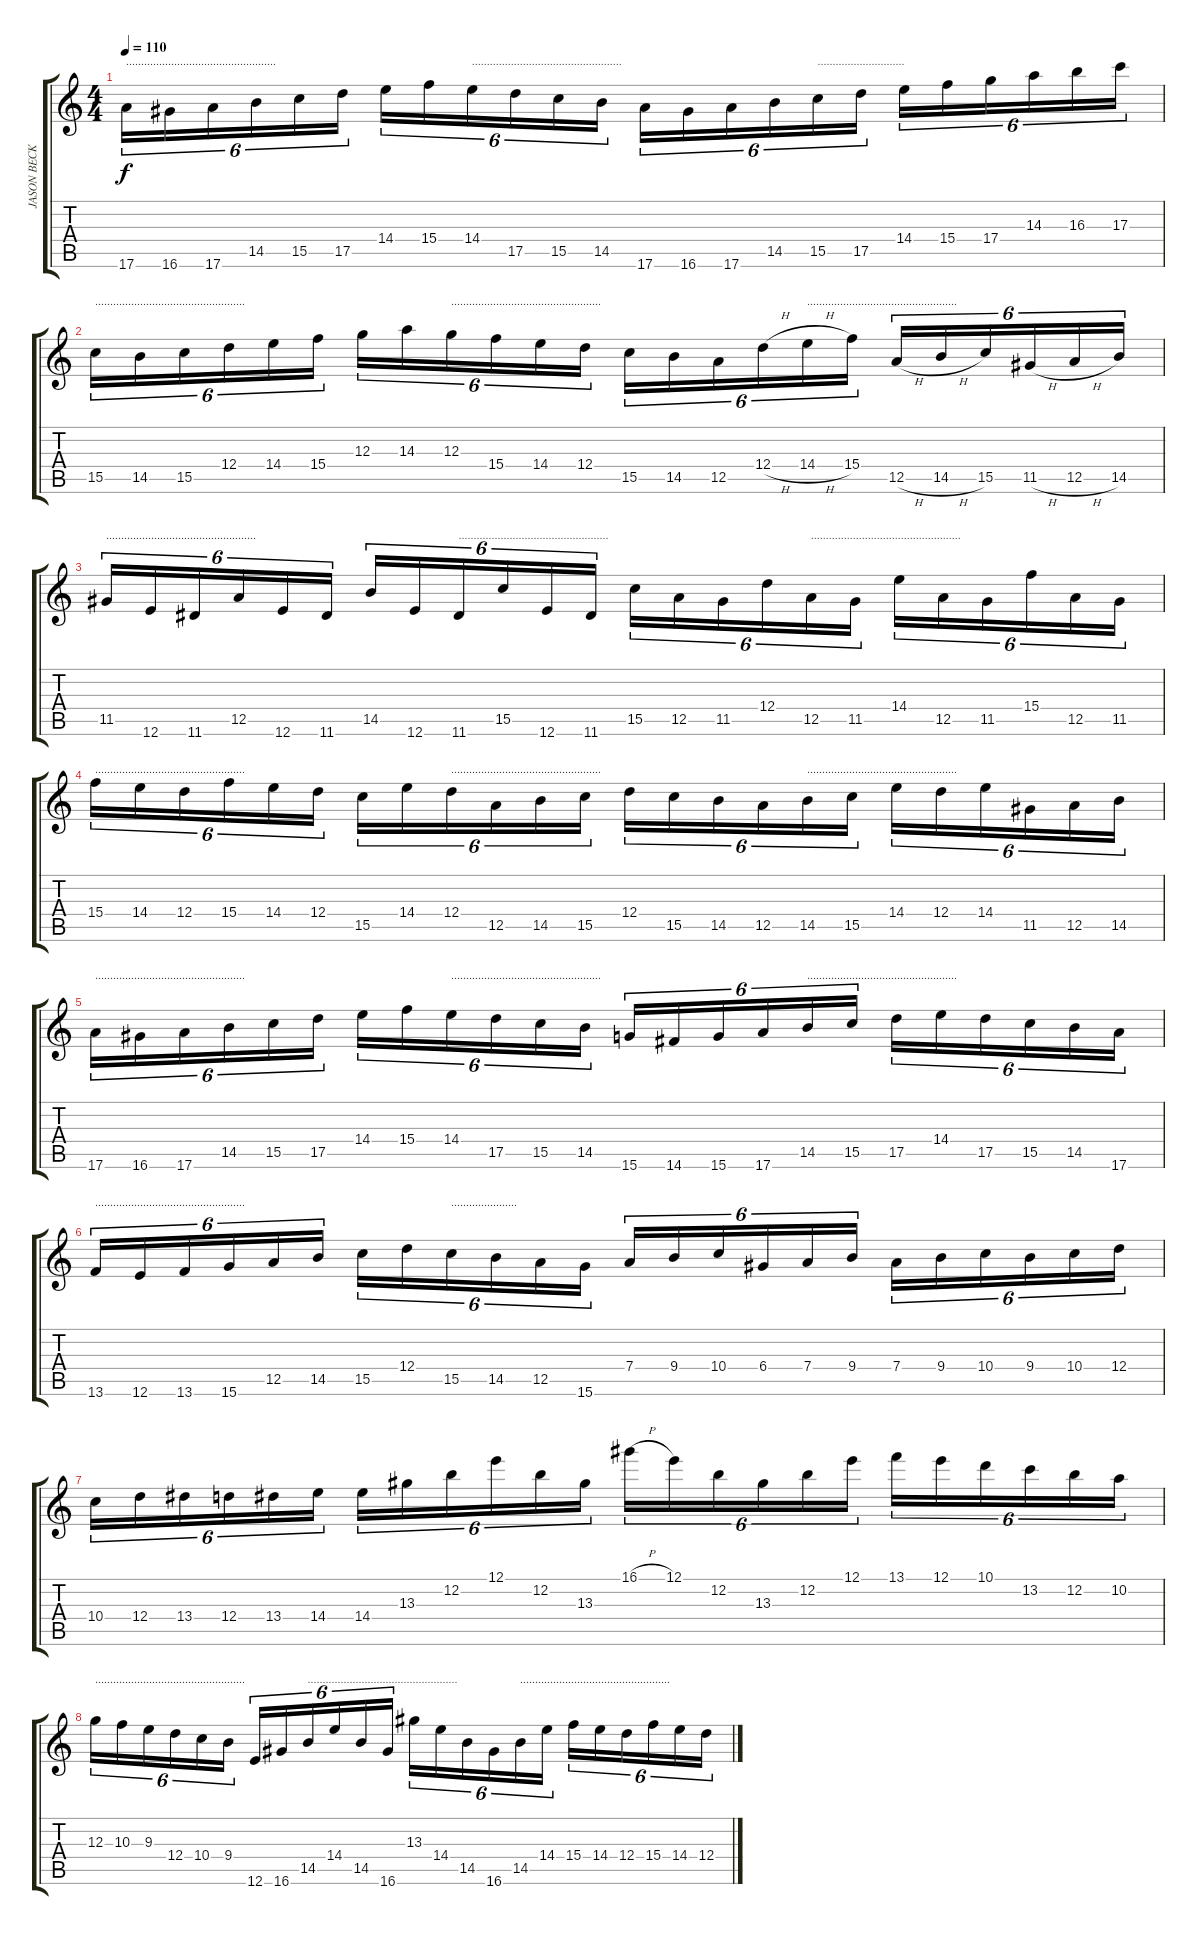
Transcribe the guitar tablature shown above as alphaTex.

\track ("JASON BECKER" "JASON BECK") {instrument distortionguitar}
\staff {score tabs}
\tuning (E4 B3 G3 D3 A2 E2) {hide}
\ts (4 4)
\tempo 110
\clef g2
\ks c
17.6.16{tu (6 4) txt ".................................................." dy f} 16.6.16{tu (6 4)} 17.6.16{tu (6 4)} 14.5.16{tu (6 4)} 15.5.16{tu (6 4)} 17.5.16{tu (6 4)} 14.4.16{tu (6 4)} 15.4.16{tu (6 4)} 14.4.16{tu (6 4) txt ".................................................."} 17.5.16{tu (6 4)} 15.5.16{tu (6 4)} 14.5.16{tu (6 4)} 17.6.16{tu (6 4)} 16.6.16{tu (6 4)} 17.6.16{tu (6 4)} 14.5.16{tu (6 4)} 15.5.16{tu (6 4) txt "............................."} 17.5.16{tu (6 4)} 14.4.16{tu (6 4)} 15.4.16{tu (6 4)} 17.4.16{tu (6 4)} 14.3.16{tu (6 4)} 16.3.16{tu (6 4)} 17.3.16{tu (6 4)} |
15.5.16{tu (6 4) txt ".................................................."} 14.5.16{tu (6 4)} 15.5.16{tu (6 4)} 12.4.16{tu (6 4)} 14.4.16{tu (6 4)} 15.4.16{tu (6 4)} 12.3.16{tu (6 4)} 14.3.16{tu (6 4)} 12.3.16{tu (6 4) txt ".................................................."} 15.4.16{tu (6 4)} 14.4.16{tu (6 4)} 12.4.16{tu (6 4)} 15.5.16{tu (6 4)} 14.5.16{tu (6 4)} 12.5.16{tu (6 4)} 12.4{h}.16{tu (6 4)} 14.4{h}.16{tu (6 4) txt ".................................................."} 15.4.16{tu (6 4)} 12.5{h}.16{tu (6 4)} 14.5{h}.16{tu (6 4)} 15.5.16{tu (6 4)} 11.5{h}.16{tu (6 4)} 12.5{h}.16{tu (6 4)} 14.5.16{tu (6 4)} |
11.5.16{tu (6 4) txt ".................................................."} 12.6.16{tu (6 4)} 11.6.16{tu (6 4)} 12.5.16{tu (6 4)} 12.6.16{tu (6 4)} 11.6.16{tu (6 4)} 14.5.16{tu (6 4)} 12.6.16{tu (6 4)} 11.6.16{tu (6 4) txt ".................................................."} 15.5.16{tu (6 4)} 12.6.16{tu (6 4)} 11.6.16{tu (6 4)} 15.5.16{tu (6 4)} 12.5.16{tu (6 4)} 11.5.16{tu (6 4)} 12.4.16{tu (6 4)} 12.5.16{tu (6 4) txt ".................................................."} 11.5.16{tu (6 4)} 14.4.16{tu (6 4)} 12.5.16{tu (6 4)} 11.5.16{tu (6 4)} 15.4.16{tu (6 4)} 12.5.16{tu (6 4)} 11.5.16{tu (6 4)} |
15.4.16{tu (6 4) txt ".................................................."} 14.4.16{tu (6 4)} 12.4.16{tu (6 4)} 15.4.16{tu (6 4)} 14.4.16{tu (6 4)} 12.4.16{tu (6 4)} 15.5.16{tu (6 4)} 14.4.16{tu (6 4)} 12.4.16{tu (6 4) txt ".................................................."} 12.5.16{tu (6 4)} 14.5.16{tu (6 4)} 15.5.16{tu (6 4)} 12.4.16{tu (6 4)} 15.5.16{tu (6 4)} 14.5.16{tu (6 4)} 12.5.16{tu (6 4)} 14.5.16{tu (6 4) txt ".................................................."} 15.5.16{tu (6 4)} 14.4.16{tu (6 4)} 12.4.16{tu (6 4)} 14.4.16{tu (6 4)} 11.5.16{tu (6 4)} 12.5.16{tu (6 4)} 14.5.16{tu (6 4)} |
17.6.16{tu (6 4) txt ".................................................."} 16.6.16{tu (6 4)} 17.6.16{tu (6 4)} 14.5.16{tu (6 4)} 15.5.16{tu (6 4)} 17.5.16{tu (6 4)} 14.4.16{tu (6 4)} 15.4.16{tu (6 4)} 14.4.16{tu (6 4) txt ".................................................."} 17.5.16{tu (6 4)} 15.5.16{tu (6 4)} 14.5.16{tu (6 4)} 15.6.16{tu (6 4)} 14.6.16{tu (6 4)} 15.6.16{tu (6 4)} 17.6.16{tu (6 4)} 14.5.16{tu (6 4) txt ".................................................."} 15.5.16{tu (6 4)} 17.5.16{tu (6 4)} 14.4.16{tu (6 4)} 17.5.16{tu (6 4)} 15.5.16{tu (6 4)} 14.5.16{tu (6 4)} 17.6.16{tu (6 4)} |
13.6.16{tu (6 4) txt ".................................................."} 12.6.16{tu (6 4)} 13.6.16{tu (6 4)} 15.6.16{tu (6 4)} 12.5.16{tu (6 4)} 14.5.16{tu (6 4)} 15.5.16{tu (6 4)} 12.4.16{tu (6 4)} 15.5.16{tu (6 4) txt "......................"} 14.5.16{tu (6 4)} 12.5.16{tu (6 4)} 15.6.16{tu (6 4)} 7.4.16{tu (6 4)} 9.4.16{tu (6 4)} 10.4.16{tu (6 4)} 6.4.16{tu (6 4)} 7.4.16{tu (6 4)} 9.4.16{tu (6 4)} 7.4.16{tu (6 4)} 9.4.16{tu (6 4)} 10.4.16{tu (6 4)} 9.4.16{tu (6 4)} 10.4.16{tu (6 4)} 12.4.16{tu (6 4)} |
10.4.16{tu (6 4)} 12.4.16{tu (6 4)} 13.4.16{tu (6 4)} 12.4.16{tu (6 4)} 13.4.16{tu (6 4)} 14.4.16{tu (6 4)} 14.4.16{tu (6 4)} 13.3.16{tu (6 4)} 12.2.16{tu (6 4)} 12.1.16{tu (6 4)} 12.2.16{tu (6 4)} 13.3.16{tu (6 4)} 16.1{h}.16{tu (6 4)} 12.1.16{tu (6 4)} 12.2.16{tu (6 4)} 13.3.16{tu (6 4)} 12.2.16{tu (6 4)} 12.1.16{tu (6 4)} 13.1.16{tu (6 4)} 12.1.16{tu (6 4)} 10.1.16{tu (6 4)} 13.2.16{tu (6 4)} 12.2.16{tu (6 4)} 10.2.16{tu (6 4)} |
12.3.16{tu (6 4) txt ".................................................."} 10.3.16{tu (6 4)} 9.3.16{tu (6 4)} 12.4.16{tu (6 4)} 10.4.16{tu (6 4)} 9.4.16{tu (6 4)} 12.6.16{tu (6 4)} 16.6.16{tu (6 4)} 14.5.16{tu (6 4) txt ".................................................."} 14.4.16{tu (6 4)} 14.5.16{tu (6 4)} 16.6.16{tu (6 4)} 13.3.16{tu (6 4)} 14.4.16{tu (6 4)} 14.5.16{tu (6 4)} 16.6.16{tu (6 4)} 14.5.16{tu (6 4) txt ".................................................."} 14.4.16{tu (6 4)} 15.4.16{tu (6 4)} 14.4.16{tu (6 4)} 12.4.16{tu (6 4)} 15.4.16{tu (6 4)} 14.4.16{tu (6 4)} 12.4.16{tu (6 4)}
